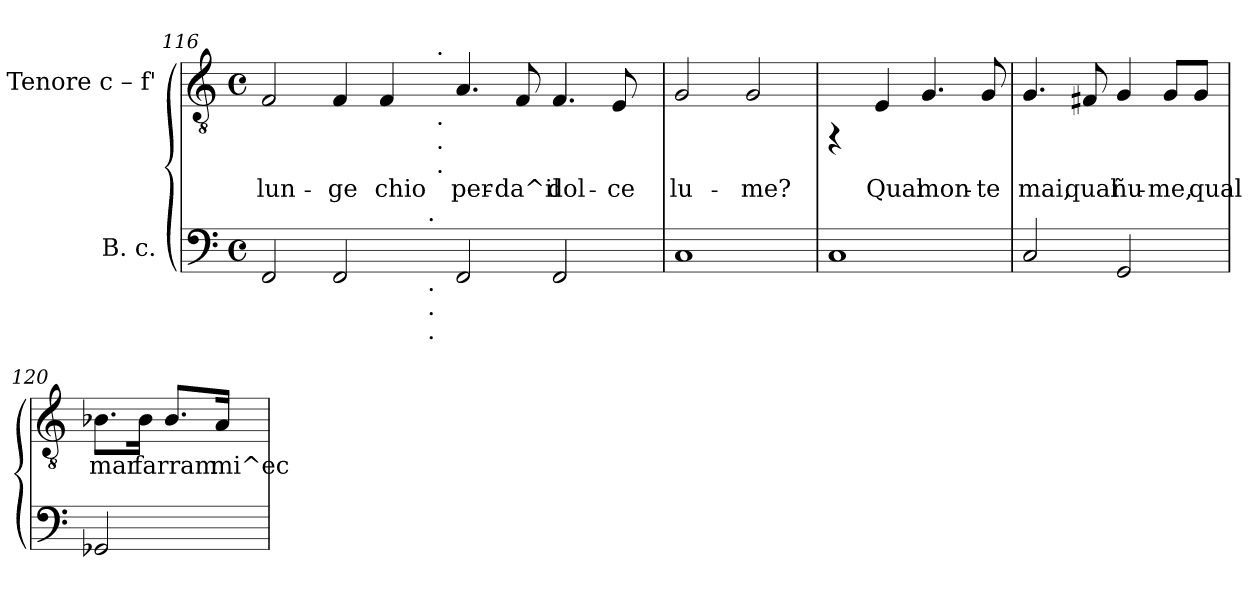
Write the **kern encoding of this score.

**kern	**kern	**text
*part2	*part1	*part1
*staff2	*staff1	*staff1
*I"B. c.	*I"Tenore  c – f'	*
*clefF4	*clefGv2	*
*k[]	*k[]	*
*C:	*C:	*
*M4/4	*M4/4	*
*met(c)	*met(c)	*
=116	=116	=116
!	!	!LO:LY:b:cj
*^	*^	*
2FF/	2ryy	2F/	2...ryy	lun-
!	!	!	!	!LO:LY:b:cj
2FF/	4ryy	4F/	.	-ge
!	!	!	!	!LO:LY:b:cj
.	8ryy	4F/	.	chio
.	32.ryy	.	.	.
!	!LO:TX:a:t=.	!	!	!
!	!LO:TX:b:t=.	!	!	!
!	!LO:TX:b:t=.	!	!	!
!	!LO:TX:b:t=.	!	!	!
.	1ryy	.	.	.
!	!	!	!LO:TX:a:t=.	!
!	!	!	!LO:TX:b:t=.	!
!	!	!	!LO:TX:b:t=.	!
!	!	!	!LO:TX:b:t=.	!
.	.	.	1ryy	.
!	!	!	!	!LO:LY:b:cj
2FF/	.	4.A/	.	per-
!	!	!	!	!LO:LY:b:cj
.	.	8F/	.	-da^il
!	!	!	!	!LO:LY:b:cj
2FF/	.	4.F/	.	dol-
!	!	!	!	!LO:LY:b:cj
.	.	8E/	.	-ce
.	16ryy	.	.	.
.	.	.	16ryy	.
.	64ryy	.	.	.
=117	=117	=117	=117	=117
!	!	!	!	!LO:LY:b:cj
*v	*v	*	*	*
*	*v	*v	*
1C	2G/	lu-
!	!	!LO:LY:b:cj
.	2G/	-me?
=118	=118	=118
1C	4rFF	.
!	!	!LO:LY:b:cj
.	4E/	Qual
!	!	!LO:LY:b:cj
.	4.G/	mon-
!	!	!LO:LY:b:cj
.	8G/	-te
!!LO:PB:g=z
=119	=119	=119
!	!	!LO:LY:b:cj
2C/	4.G/	mai,
!	!	!LO:LY:b:cj
.	8F#X/	qual
!	!	!LO:LY:b:cj
2GG/	4G/	ñu-
!	!	!LO:LY:b:cj
.	8G/L	-me,
!	!	!LO:LY:b:cj
.	8G/J	qual
=120	=120	=120
!	!	!LO:LY:b:cj
2GG-/	8.B-X\L	mar
!	!	!LO:LY:b:cj
.	16B-\Jk	farram-
!	!	!LO:LY:b:cj
.	8.B-/L	--
!	!	!LO:LY:b:cj
.	16A/Jk	-mi^ec-
=	=	=
*-	*-	*-
